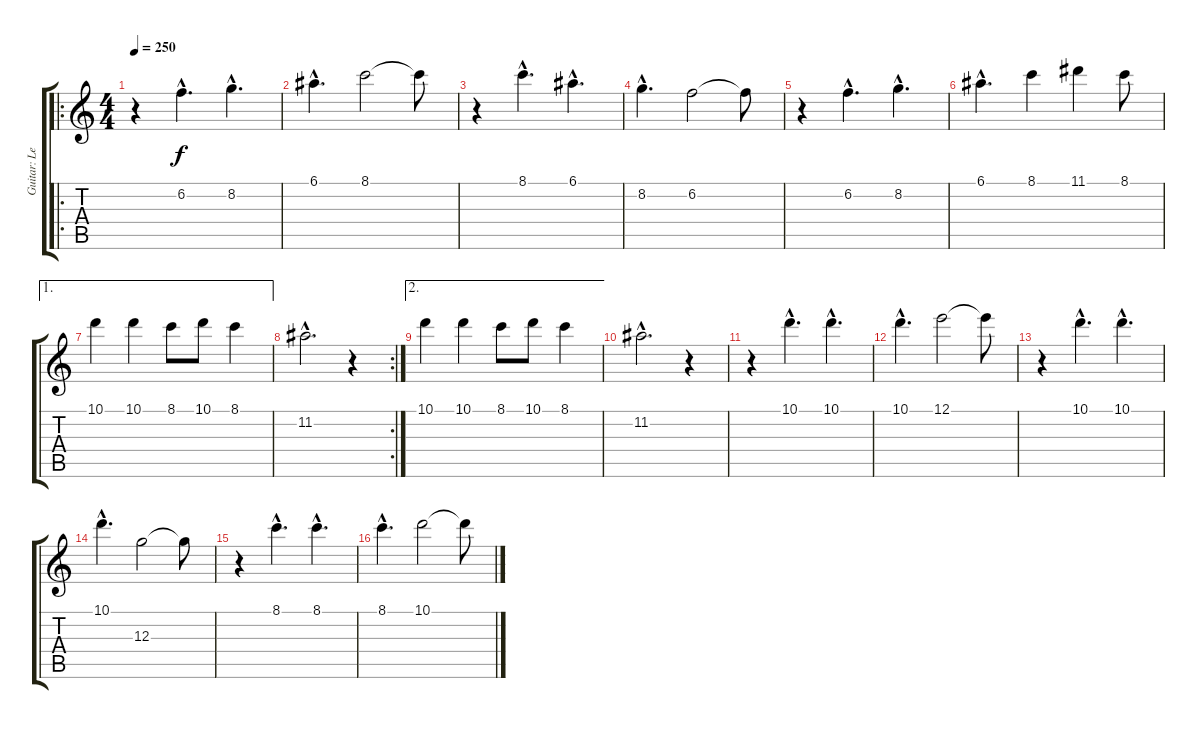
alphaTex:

\track ("Guitar: Lead" "Guitar: Le") {instrument overdrivenguitar}
\staff {score tabs}
\tuning (E4 B3 G3 D3 A2 E2) {hide}
\ro
\ts (4 4)
\tempo 250
\clef g2
\ks c
r.4{dy f instrument overdrivenguitar} 6.2{hac}.4{d} 8.2{hac}.4{d} |
6.1{hac}.4{d} 8.1.2 8.1{t}.8 |
r.4 8.1{hac}.4{d} 6.1{hac}.4{d} |
8.2{hac}.4{d} 6.2.2 6.2{t}.8 |
r.4 6.2{hac}.4{d} 8.2{hac}.4{d} |
6.1{hac}.4{d} 8.1.4 11.1.4 8.1.8 |
\ae 1
10.1.4 10.1.4 8.1.8 10.1.8 8.1.4 |
\rc 2
11.2{hac}.2{d} r.4 |
\ae 2
10.1.4 10.1.4 8.1.8 10.1.8 8.1.4 |
11.2{hac}.2{d} r.4 |
r.4 10.1{hac}.4{d} 10.1{hac}.4{d} |
10.1{hac}.4{d} 12.1.2 12.1{t}.8 |
r.4 10.1{hac}.4{d} 10.1{hac}.4{d} |
10.1{hac}.4{d} 12.3.2 12.3{t}.8 |
r.4 8.1{hac}.4{d} 8.1{hac}.4{d} |
8.1{hac}.4{d} 10.1.2 10.1{t}.8
